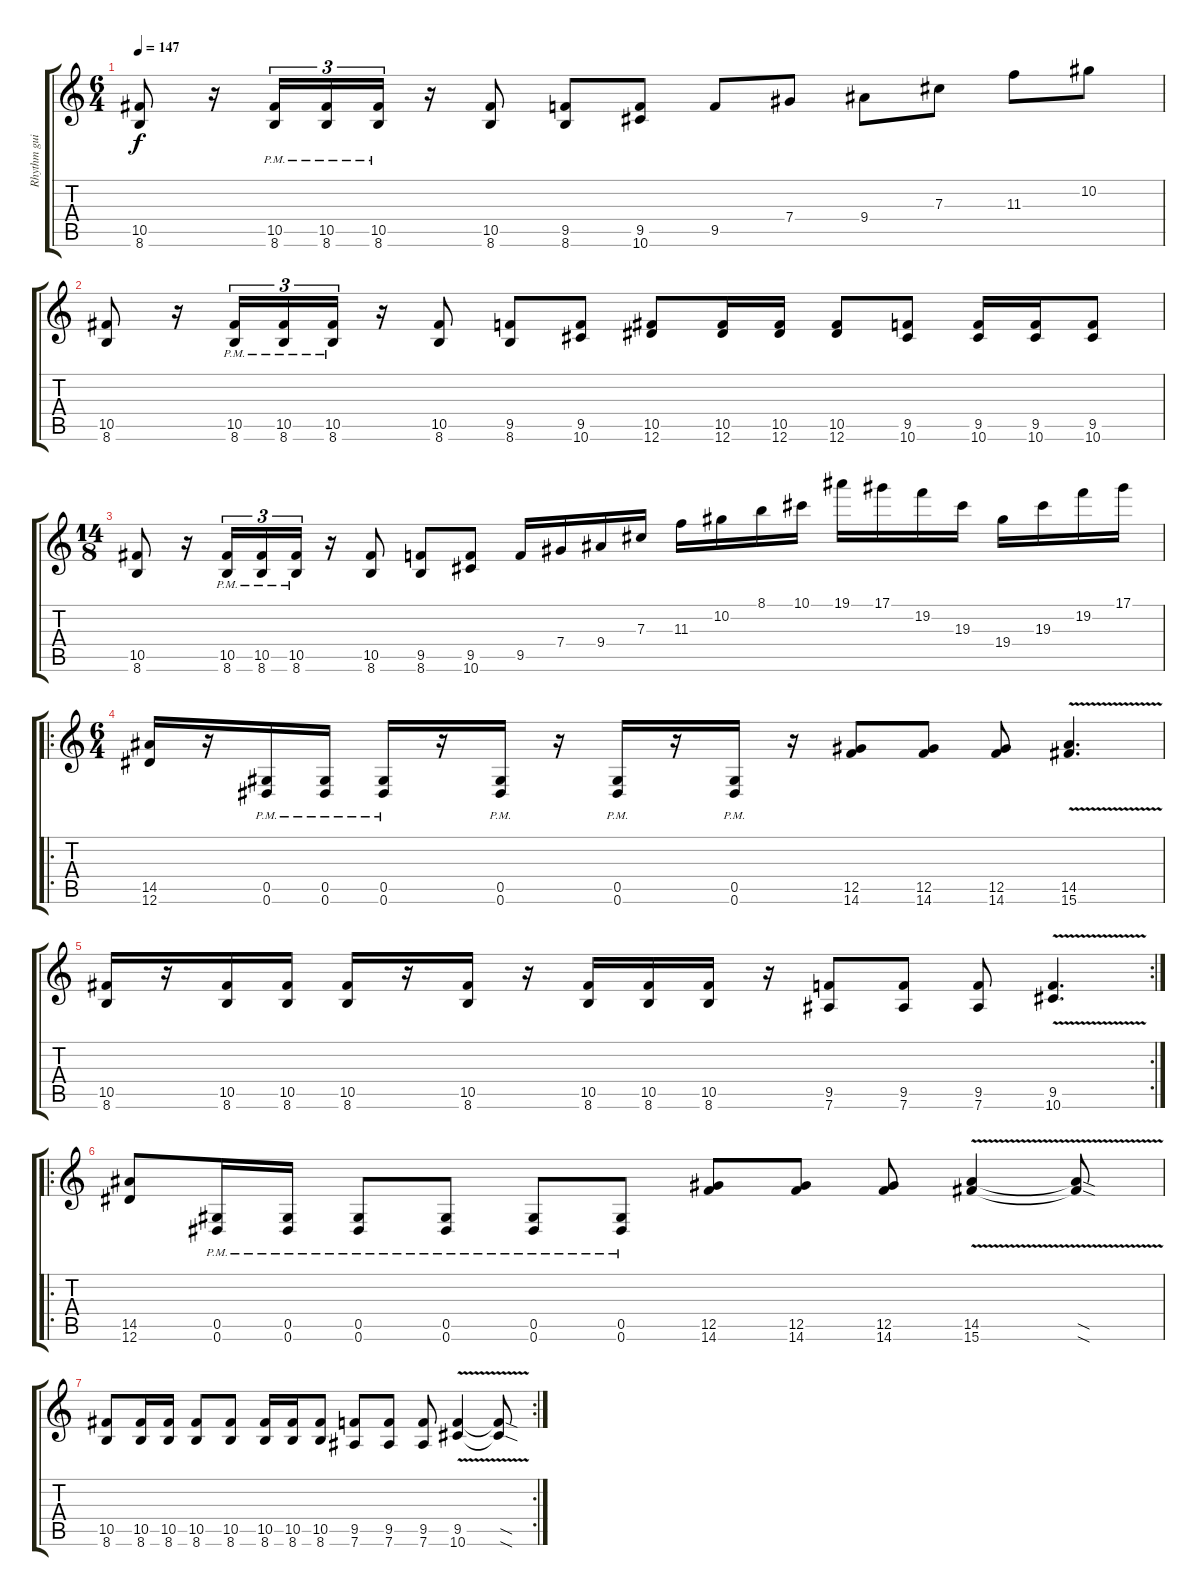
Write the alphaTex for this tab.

\track ("Rhythm guitar" "Rhythm gui") {instrument distortionguitar}
\staff {score tabs}
\tuning (Eb4 Bb3 Gb3 Db3 Ab2 Eb2) {hide}
\ts (6 4)
\tempo 147
\clef g2
\ks c
(10.5 8.6).8{dy f} r.16 (10.5{pm} 8.6{pm}).16{tu (3 2)} (10.5{pm} 8.6{pm}).16{tu (3 2)} (10.5{pm} 8.6{pm}).16{tu (3 2)} r.16 (10.5 8.6).8 (9.5 8.6).8 (9.5 10.6).8 9.5.8 7.4.8 9.4.8 7.3.8 11.3.8 10.2.8 |
(10.5 8.6).8 r.16 (10.5{pm} 8.6{pm}).16{tu (3 2)} (10.5{pm} 8.6{pm}).16{tu (3 2)} (10.5{pm} 8.6{pm}).16{tu (3 2)} r.16 (10.5 8.6).8 (9.5 8.6).8 (9.5 10.6).8 (10.5 12.6).8 (10.5 12.6).16 (10.5 12.6).16 (10.5 12.6).8 (9.5 10.6).8 (9.5 10.6).16 (9.5 10.6).16 (9.5 10.6).8 |
\ts (14 8)
(10.5 8.6).8 r.16 (10.5{pm} 8.6{pm}).16{tu (3 2)} (10.5{pm} 8.6{pm}).16{tu (3 2)} (10.5{pm} 8.6{pm}).16{tu (3 2)} r.16 (10.5 8.6).8 (9.5 8.6).8 (9.5 10.6).8 9.5.16 7.4.16 9.4.16 7.3.16 11.3.16 10.2.16 8.1.16 10.1.16 19.1.16 17.1.16 19.2.16 19.3.16 19.4.16 19.3.16 19.2.16 17.1.16 |
\ro
\ts (6 4)
(14.5 12.6).16 r.16 (0.5{pm} 0.6{pm}).16 (0.5{pm} 0.6{pm}).16 (0.5{pm} 0.6{pm}).16 r.16 (0.5{pm} 0.6{pm}).16 r.16 (0.5{pm} 0.6{pm}).16 r.16 (0.5{pm} 0.6{pm}).16 r.16 (12.5 14.6).8 (12.5 14.6).8 (12.5 14.6).8 (14.5{v} 15.6{v}).4{d} |
\rc 2
(10.5 8.6).16 r.16 (10.5 8.6).16 (10.5 8.6).16 (10.5 8.6).16 r.16 (10.5 8.6).16 r.16 (10.5 8.6).16 (10.5 8.6).16 (10.5 8.6).16 r.16 (9.5 7.6).8 (9.5 7.6).8 (9.5 7.6).8 (9.5{v} 10.6{v}).4{d} |
\ro
(14.5 12.6).8 (0.5{pm} 0.6{pm}).16 (0.5{pm} 0.6{pm}).16 (0.5{pm} 0.6{pm}).8 (0.5{pm} 0.6{pm}).8 (0.5{pm} 0.6{pm}).8 (0.5{pm} 0.6{pm}).8 (12.5 14.6).8 (12.5 14.6).8 (12.5 14.6).8 (14.5{v} 15.6{v}).4 (14.5{sod t} 15.6{sod t}).8 |
\rc 2
(10.5 8.6).8 (10.5 8.6).16 (10.5 8.6).16 (10.5 8.6).8 (10.5 8.6).8 (10.5 8.6).16 (10.5 8.6).16 (10.5 8.6).8 (9.5 7.6).8 (9.5 7.6).8 (9.5 7.6).8 (9.5{v} 10.6{v}).4 (9.5{sod t} 10.6{sod t}).8
